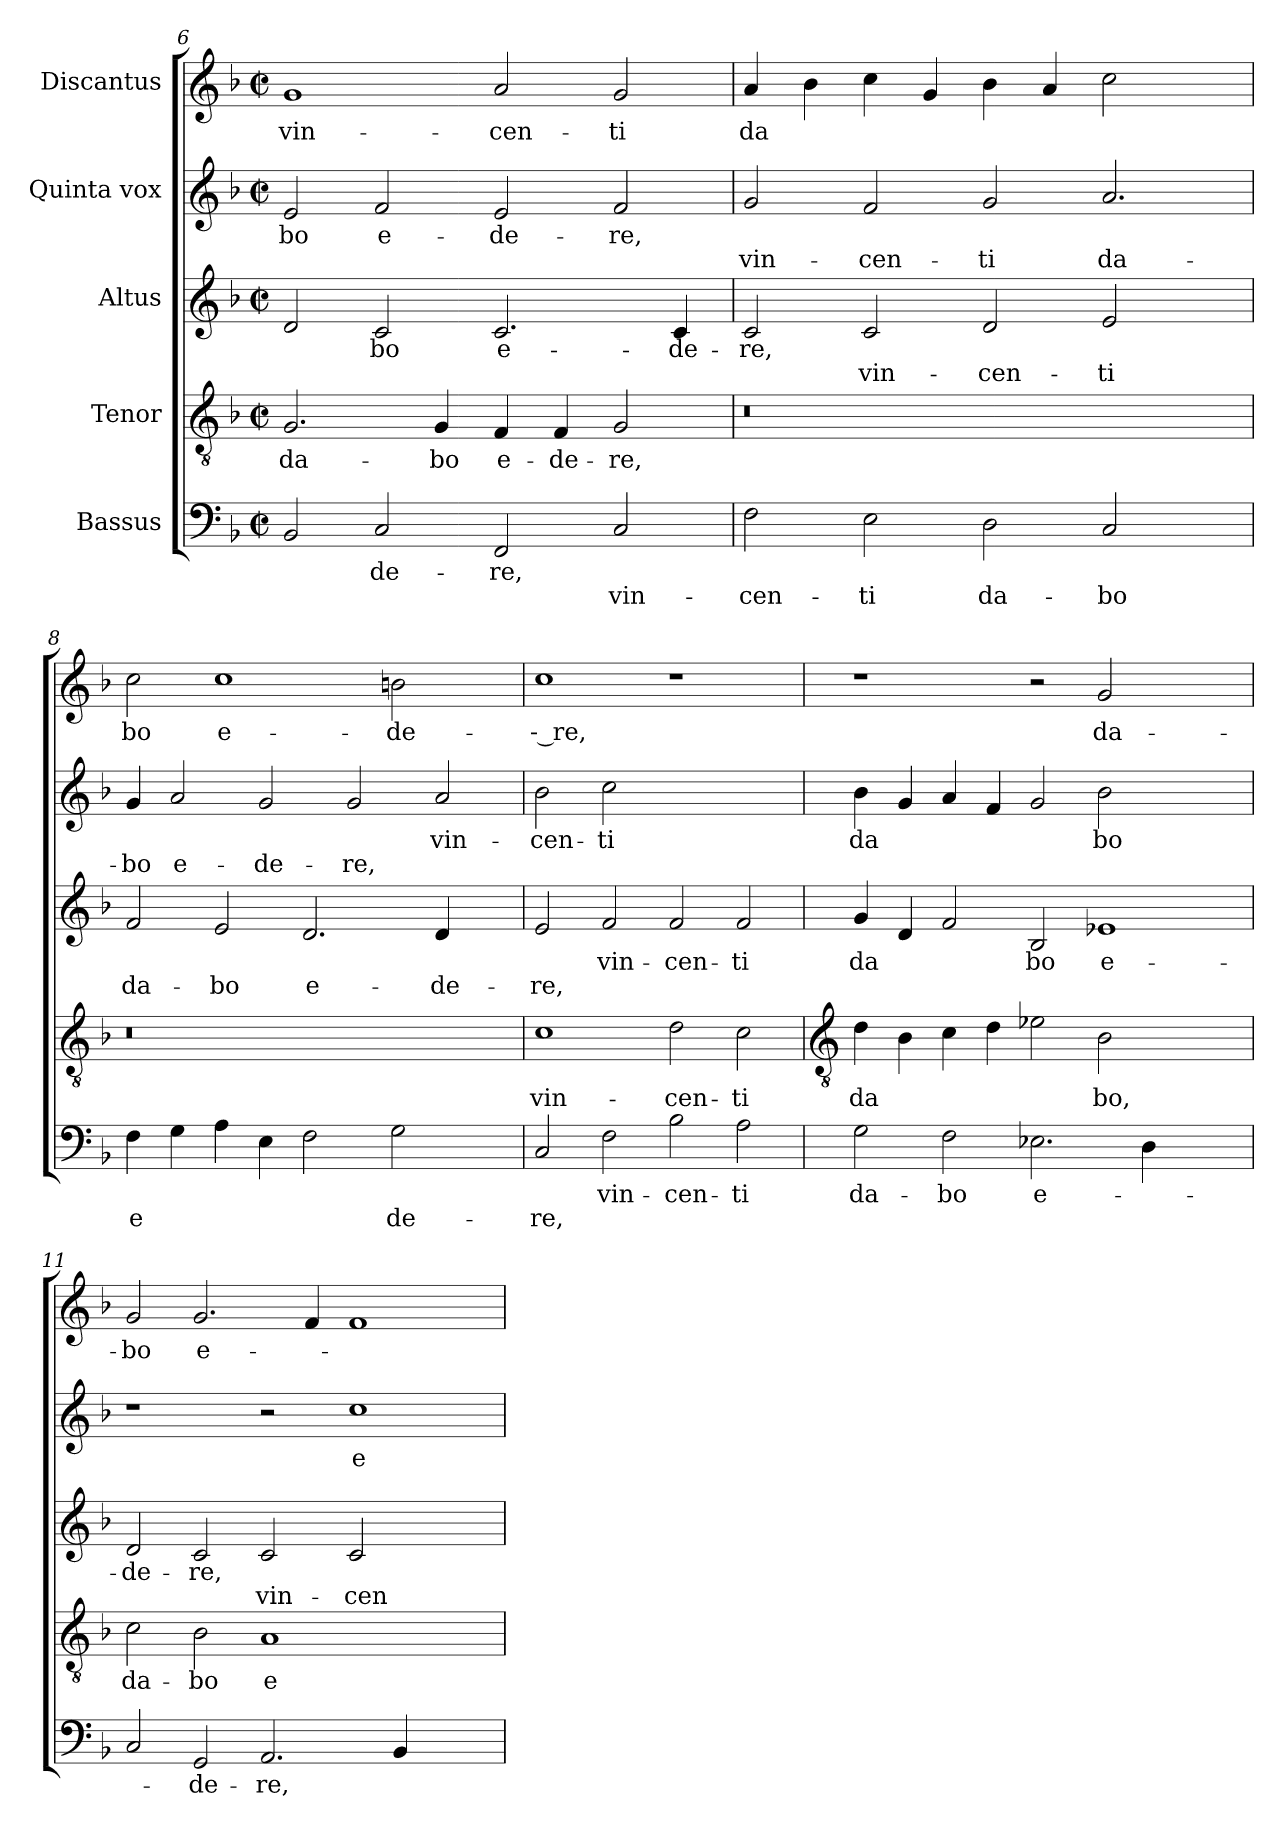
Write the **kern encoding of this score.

**kern	**text	**text	**kern	**text	**kern	**text	**text	**kern	**text	**text	**kern	**text
*part5	*part5	*part5	*part4	*part4	*part3	*part3	*part3	*part2	*part2	*part2	*part1	*part1
*staff5	*staff5	*staff5	*staff4	*staff4	*staff3	*staff3	*staff3	*staff2	*staff2	*staff2	*staff1	*staff1
*I"Bassus	*	*	*I"Tenor	*	*I"Altus	*	*	*I"Quinta vox	*	*	*I"Discantus	*
*clefF4	*	*	*clefGv2	*	*clefG2	*	*	*clefG2	*	*	*clefG2	*
*k[b-]	*	*	*k[b-]	*	*k[b-]	*	*	*k[b-]	*	*	*k[b-]	*
*F:	*	*	*F:	*	*F:	*	*	*F:	*	*	*F:	*
*M4/2	*	*	*M4/2	*	*M4/2	*	*	*M4/2	*	*	*M4/2	*
*met(c|)	*	*	*met(c|)	*	*met(c|)	*	*	*met(c|)	*	*	*met(c|)	*
=6	=6	=6	=6	=6	=6	=6	=6	=6	=6	=6	=6	=6
!	!	!	!	!LO:LY:b	!	!	!	!	!LO:LY:b	!	!	!LO:LY:b
2BB-	.	.	2.G	da-	2d	.	.	2e	bo	.	1g	vin-
!	!LO:LY:b	!	!	!	!	!LO:LY:b	!	!	!LO:LY:b	!	!	!
2C	de-	.	.	.	2c	bo	.	2f	e-	.	.	.
!	!	!	!	!LO:LY:b	!	!	!	!	!	!	!	!
.	.	.	4G	-bo	.	.	.	.	.	.	.	.
!	!LO:LY:b	!	!	!LO:LY:b	!	!LO:LY:b	!	!	!LO:LY:b	!	!	!LO:LY:b
2FF	-re,	.	4F	e-	2.c	e-	.	2e	-de-	.	2a	-cen-
!	!	!	!	!LO:LY:b	!	!	!	!	!	!	!	!
.	.	.	4F	-de-	.	.	.	.	.	.	.	.
!	!	!LO:LY:b	!	!LO:LY:b	!	!	!	!	!LO:LY:b	!	!	!LO:LY:b
2C	.	vin-	2G	-re,	.	.	.	2f	-re,	.	2g	-ti
!	!	!	!	!	!	!LO:LY:b	!	!	!	!	!	!
.	.	.	.	.	4c	-de-	.	.	.	.	.	.
=7	=7	=7	=7	=7	=7	=7	=7	=7	=7	=7	=7	=7
!	!	!LO:LY:b	!	!	!	!LO:LY:b	!	!	!	!LO:LY:b	!	!LO:LY:b
2F	.	-cen-	0r	.	2c	-re,	.	2g	.	vin-	4a	da
.	.	.	.	.	.	.	.	.	.	.	4b-	.
!	!	!LO:LY:b	!	!	!	!	!LO:LY:b	!	!	!LO:LY:b	!	!
2E	.	-ti	.	.	2c	.	vin-	2f	.	-cen-	4cc	.
.	.	.	.	.	.	.	.	.	.	.	4g	.
!	!	!LO:LY:b	!	!	!	!	!LO:LY:b	!	!	!LO:LY:b	!	!
2D	.	da-	.	.	2d	.	-cen-	2g	.	-ti	4b-	.
.	.	.	.	.	.	.	.	.	.	.	4a	.
!	!	!LO:LY:b	!	!	!	!	!LO:LY:b	!	!	!LO:LY:b	!	!
2C	.	-bo	.	.	2e	.	-ti	2.a	.	da-	2cc	.
4ryy	.	.	4ryy	.	4ryy	.	.	.	.	.	4ryy	.
=8	=8	=8	=8	=8	=8	=8	=8	=8	=8	=8	=8	=8
!	!	!LO:LY:b	!	!	!	!	!LO:LY:b	!	!	!LO:LY:b	!	!LO:LY:b
4F	.	e	0r	.	2f	.	da-	4g	.	-bo	2cc	bo
!	!	!	!	!	!	!	!	!	!	!LO:LY:b	!	!
4G	.	.	.	.	.	.	.	2a	.	e-	.	.
!	!	!	!	!	!	!	!LO:LY:b	!	!	!	!	!LO:LY:b
4A	.	.	.	.	2e	.	-bo	.	.	.	1cc	e-
!	!	!	!	!	!	!	!	!	!	!LO:LY:b	!	!
4E	.	.	.	.	.	.	.	2g	.	-de-	.	.
!	!	!	!	!	!	!	!LO:LY:b	!	!	!	!	!
2F	.	.	.	.	2.d	.	e-	.	.	.	.	.
!	!	!	!	!	!	!	!	!	!	!LO:LY:b	!	!
.	.	.	.	.	.	.	.	2g	.	-re,	.	.
!	!	!LO:LY:b	!	!	!	!	!	!	!	!	!	!LO:LY:b
2G	.	de-	.	.	.	.	.	.	.	.	2b	-de-
!	!	!	!	!	!	!	!LO:LY:b	!	!LO:LY:b	!	!	!
.	.	.	.	.	4d	.	-de-	2a	vin-	.	.	.
4ryy	.	.	4ryy	.	4ryy	.	.	.	.	.	4ryy	.
=9	=9	=9	=9	=9	=9	=9	=9	=9	=9	=9	=9	=9
!	!	!LO:LY:b	!	!LO:LY:b	!	!	!LO:LY:b	!	!LO:LY:b	!	!	!LO:LY:b
2C	.	-re,	1c	vin-	2e	.	-re,	2b-	-cen-	.	1cc	-- re,
!	!LO:LY:b	!	!	!	!	!LO:LY:b	!	!	!LO:LY:b	!	!	!
2F	vin-	.	.	.	2f	vin-	.	2cc	-ti	.	.	.
!	!LO:LY:b	!	!	!LO:LY:b	!	!LO:LY:b	!	!	!	!	!	!
2B-	-cen-	.	2d	-cen-	2f	-cen-	.	1ryy	.	.	1r	.
!	!LO:LY:b	!	!	!LO:LY:b	!	!LO:LY:b	!	!	!	!	!	!
2A	-ti	.	2c	-ti	2f	-ti	.	.	.	.	.	.
!!LO:LB:g=z
=10	=10	=10	=10	=10	=10	=10	=10	=10	=10	=10	=10	=10
*	*	*	*clefGv2	*	*	*	*	*	*	*	*	*
!	!LO:LY:b	!	!	!LO:LY:b	!	!LO:LY:b	!	!	!LO:LY:b	!	!	!
2G	da-	.	4d	da	4g	da	.	4b-	da	.	1r	.
.	.	.	4B-	.	4d	.	.	4g	.	.	.	.
!	!LO:LY:b	!	!	!	!	!	!	!	!	!	!	!
2F	-bo	.	4c	.	2f	.	.	4a	.	.	.	.
.	.	.	4d	.	.	.	.	4f	.	.	.	.
!	!LO:LY:b	!	!	!	!	!LO:LY:b	!	!	!	!	!	!
2.E-X	e-	.	2e-X	.	2B-	bo	.	2g	.	.	2r	.
!	!	!	!	!LO:LY:b	!	!LO:LY:b	!	!	!LO:LY:b	!	!	!LO:LY:b
.	.	.	2B-	bo,	1e-	e-	.	2b-	bo	.	2g	da-
4D	.	.	.	.	.	.	.	.	.	.	.	.
2ryy	.	.	2ryy	.	.	.	.	2ryy	.	.	2ryy	.
=11	=11	=11	=11	=11	=11	=11	=11	=11	=11	=11	=11	=11
!	!	!	!	!LO:LY:b	!	!LO:LY:b	!	!	!	!	!	!LO:LY:b
2C	.	.	2c	da-	2d	-de-	.	1r	.	.	2g	-bo
!	!LO:LY:b	!	!	!LO:LY:b	!	!LO:LY:b	!	!	!	!	!	!LO:LY:b
2GG	-de-	.	2B-	-bo	2c	-re,	.	.	.	.	2.g	e-
!	!LO:LY:b	!	!	!LO:LY:b	!	!	!LO:LY:b	!	!	!	!	!
2.AA	-re,	.	1A	e-	2c	.	vin-	2r	.	.	.	.
.	.	.	.	.	.	.	.	.	.	.	4f	.
!	!	!	!	!	!	!	!LO:LY:b	!	!LO:LY:b	!	!	!
.	.	.	.	.	2c	.	-cen-	1cc	e-	.	1f	.
4BB-	.	.	.	.	.	.	.	.	.	.	.	.
2ryy	.	.	2ryy	.	2ryy	.	.	.	.	.	.	.
=	=	=	=	=	=	=	=	=	=	=	=	=
*-	*-	*-	*-	*-	*-	*-	*-	*-	*-	*-	*-	*-
